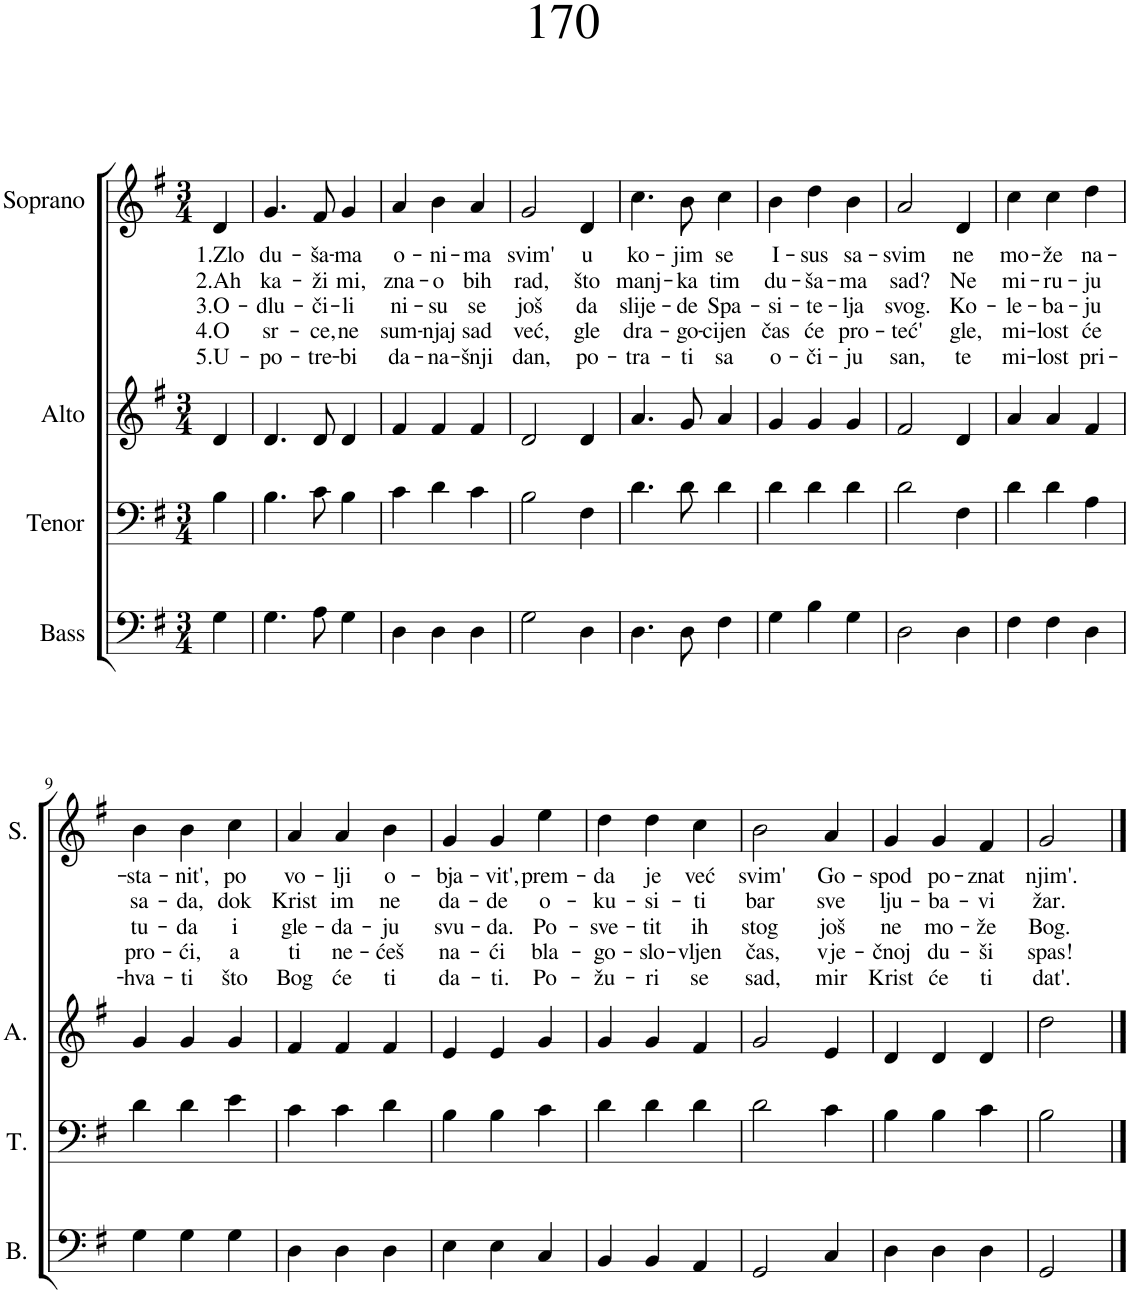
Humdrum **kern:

**kern	**kern	**kern	**kern	**text	**text	**text	**text	**text
*part4	*part3	*part2	*part1	*part1	*part1	*part1	*part1	*part1
*staff4	*staff3	*staff2	*staff1	*staff1	*staff1	*staff1	*staff1	*staff1
*I"Bass	*I"Tenor	*I"Alto	*I"Soprano	*	*	*	*	*
*I'B.	*I'T.	*I'A.	*I'S.	*	*	*	*	*
*clefF4	*clefF4	*clefG2	*clefG2	*	*	*	*	*
*k[f#]	*k[f#]	*k[f#]	*k[f#]	*	*	*	*	*
*M3/4	*M3/4	*M3/4	*M3/4	*	*	*	*	*
=1	=1	=1	=1	=1	=1	=1	=1	=1
!	!	!	!	!LO:LY:b	!LO:LY:b	!LO:LY:b	!LO:LY:b	!LO:LY:b
4G\	4B\	4d/	4d/	1.Zlo	2.Ah	3.O-	4.O	5.U-
=2	=2	=2	=2	=2	=2	=2	=2	=2
!	!	!	!	!LO:LY:b	!LO:LY:b	!LO:LY:b	!LO:LY:b	!LO:LY:b
4.G\	4.B\	4.d/	4.g/	du-	ka-	-dlu-	sr-	-po-
!	!	!	!	!LO:LY:b	!LO:LY:b	!LO:LY:b	!LO:LY:b	!LO:LY:b
8A\	8c\	8d/	8f#/	-ša-	-ži	-či-	-ce,	-tre-
!	!	!	!	!LO:LY:b	!LO:LY:b	!LO:LY:b	!LO:LY:b	!LO:LY:b
4G\	4B\	4d/	4g/	-ma	mi,	-li	ne	-bi
=3	=3	=3	=3	=3	=3	=3	=3	=3
!	!	!	!	!LO:LY:b	!LO:LY:b	!LO:LY:b	!LO:LY:b	!LO:LY:b
4D\	4c\	4f#/	4a/	o-	zna-	ni-	sum-	da-
!	!	!	!	!LO:LY:b	!LO:LY:b	!LO:LY:b	!LO:LY:b	!LO:LY:b
4D\	4d\	4f#/	4b\	-ni-	-o	-su	-njaj	-na-
!	!	!	!	!LO:LY:b	!LO:LY:b	!LO:LY:b	!LO:LY:b	!LO:LY:b
4D\	4c\	4f#/	4a/	-ma	bih	se	sad	-šnji
=4	=4	=4	=4	=4	=4	=4	=4	=4
!	!	!	!	!LO:LY:b	!LO:LY:b	!LO:LY:b	!LO:LY:b	!LO:LY:b
2G\	2B\	2d/	2g/	svim'	rad,	još	već,	dan,
!	!	!	!	!LO:LY:b	!LO:LY:b	!LO:LY:b	!LO:LY:b	!LO:LY:b
4D\	4F#\	4d/	4d/	u	što	da	gle	po-
=5	=5	=5	=5	=5	=5	=5	=5	=5
!	!	!	!	!LO:LY:b	!LO:LY:b	!LO:LY:b	!LO:LY:b	!LO:LY:b
4.D\	4.d\	4.a/	4.cc\	ko-	manj-	slije-	dra-	-tra-
!	!	!	!	!LO:LY:b	!LO:LY:b	!LO:LY:b	!LO:LY:b	!LO:LY:b
8D\	8d\	8g/	8b\	-jim	-ka	-de	-go-	-ti
!	!	!	!	!LO:LY:b	!LO:LY:b	!LO:LY:b	!LO:LY:b	!LO:LY:b
4F#\	4d\	4a/	4cc\	se	tim	Spa-	-cijen	sa
=6	=6	=6	=6	=6	=6	=6	=6	=6
!	!	!	!	!LO:LY:b	!LO:LY:b	!LO:LY:b	!LO:LY:b	!LO:LY:b
4G\	4d\	4g/	4b\	I-	du-	-si-	čas	o-
!	!	!	!	!LO:LY:b	!LO:LY:b	!LO:LY:b	!LO:LY:b	!LO:LY:b
4B\	4d\	4g/	4dd\	-sus	-ša-	-te-	će	-či-
!	!	!	!	!LO:LY:b	!LO:LY:b	!LO:LY:b	!LO:LY:b	!LO:LY:b
4G\	4d\	4g/	4b\	sa-	-ma	-lja	pro-	-ju
=7	=7	=7	=7	=7	=7	=7	=7	=7
!	!	!	!	!LO:LY:b	!LO:LY:b	!LO:LY:b	!LO:LY:b	!LO:LY:b
2D\	2d\	2f#/	2a/	-svim	sad?	svog.	-teć'	san,
!	!	!	!	!LO:LY:b	!LO:LY:b	!LO:LY:b	!LO:LY:b	!LO:LY:b
4D\	4F#\	4d/	4d/	ne	Ne	Ko-	gle,	te
=8	=8	=8	=8	=8	=8	=8	=8	=8
!	!	!	!	!LO:LY:b	!LO:LY:b	!LO:LY:b	!LO:LY:b	!LO:LY:b
4F#\	4d\	4a/	4cc\	mo-	mi-	-le-	mi-	mi-
!	!	!	!	!LO:LY:b	!LO:LY:b	!LO:LY:b	!LO:LY:b	!LO:LY:b
4F#\	4d\	4a/	4cc\	-že	-ru-	-ba-	-lost	-lost
!	!	!	!	!LO:LY:b	!LO:LY:b	!LO:LY:b	!LO:LY:b	!LO:LY:b
4D\	4A\	4f#/	4dd\	na-	-ju	-ju	će	pri-
!!LO:LB:g=z
=9	=9	=9	=9	=9	=9	=9	=9	=9
!	!	!	!	!LO:LY:b	!LO:LY:b	!LO:LY:b	!LO:LY:b	!LO:LY:b
4G\	4d\	4g/	4b\	-sta-	sa-	tu-	pro-	-hva-
!	!	!	!	!LO:LY:b	!LO:LY:b	!LO:LY:b	!LO:LY:b	!LO:LY:b
4G\	4d\	4g/	4b\	-nit',	-da,	-da	-ći,	-ti
!	!	!	!	!LO:LY:b	!LO:LY:b	!LO:LY:b	!LO:LY:b	!LO:LY:b
4G\	4e\	4g/	4cc\	po	dok	i	a	što
=10	=10	=10	=10	=10	=10	=10	=10	=10
!	!	!	!	!LO:LY:b	!LO:LY:b	!LO:LY:b	!LO:LY:b	!LO:LY:b
4D\	4c\	4f#/	4a/	vo-	Krist	gle-	ti	Bog
!	!	!	!	!LO:LY:b	!LO:LY:b	!LO:LY:b	!LO:LY:b	!LO:LY:b
4D\	4c\	4f#/	4a/	-lji	im	-da-	ne-	će
!	!	!	!	!LO:LY:b	!LO:LY:b	!LO:LY:b	!LO:LY:b	!LO:LY:b
4D\	4d\	4f#/	4b\	o-	ne	-ju	-ćeš	ti
=11	=11	=11	=11	=11	=11	=11	=11	=11
!	!	!	!	!LO:LY:b	!LO:LY:b	!LO:LY:b	!LO:LY:b	!LO:LY:b
4E\	4B\	4e/	4g/	-bja-	da-	svu-	na-	da-
!	!	!	!	!LO:LY:b	!LO:LY:b	!LO:LY:b	!LO:LY:b	!LO:LY:b
4E\	4B\	4e/	4g/	-vit',	-de	-da.	-ći	-ti.
!	!	!	!	!LO:LY:b	!LO:LY:b	!LO:LY:b	!LO:LY:b	!LO:LY:b
4C/	4c\	4g/	4ee\	prem-	o-	Po-	bla-	Po-
=12	=12	=12	=12	=12	=12	=12	=12	=12
!	!	!	!	!LO:LY:b	!LO:LY:b	!LO:LY:b	!LO:LY:b	!LO:LY:b
4BB/	4d\	4g/	4dd\	-da	-ku-	-sve-	-go-	-žu-
!	!	!	!	!LO:LY:b	!LO:LY:b	!LO:LY:b	!LO:LY:b	!LO:LY:b
4BB/	4d\	4g/	4dd\	je	-si-	-tit	-slo-	-ri
!	!	!	!	!LO:LY:b	!LO:LY:b	!LO:LY:b	!LO:LY:b	!LO:LY:b
4AA/	4d\	4f#/	4cc\	već	-ti	ih	-vljen	se
=13	=13	=13	=13	=13	=13	=13	=13	=13
!	!	!	!	!LO:LY:b	!LO:LY:b	!LO:LY:b	!LO:LY:b	!LO:LY:b
2GG/	2d\	2g/	2b\	svim'	bar	stog	čas,	sad,
!	!	!	!	!LO:LY:b	!LO:LY:b	!LO:LY:b	!LO:LY:b	!LO:LY:b
4C/	4c\	4e/	4a/	Go-	sve	još	vje-	mir
=14	=14	=14	=14	=14	=14	=14	=14	=14
!	!	!	!	!LO:LY:b	!LO:LY:b	!LO:LY:b	!LO:LY:b	!LO:LY:b
4D\	4B\	4d/	4g/	-spod	lju-	ne	-čnoj	Krist
!	!	!	!	!LO:LY:b	!LO:LY:b	!LO:LY:b	!LO:LY:b	!LO:LY:b
4D\	4B\	4d/	4g/	po-	-ba-	mo-	du-	će
!	!	!	!	!LO:LY:b	!LO:LY:b	!LO:LY:b	!LO:LY:b	!LO:LY:b
4D\	4c\	4d/	4f#/	-znat	-vi	-že	-ši	ti
=15	=15	=15	=15	=15	=15	=15	=15	=15
!	!	!	!	!LO:LY:b	!LO:LY:b	!LO:LY:b	!LO:LY:b	!LO:LY:b
2GG/	2B\	2dd\	2g/	njim'.	žar.	Bog.	spas!	dat'.
==	==	==	==	==	==	==	==	==
*-	*-	*-	*-	*-	*-	*-	*-	*-
